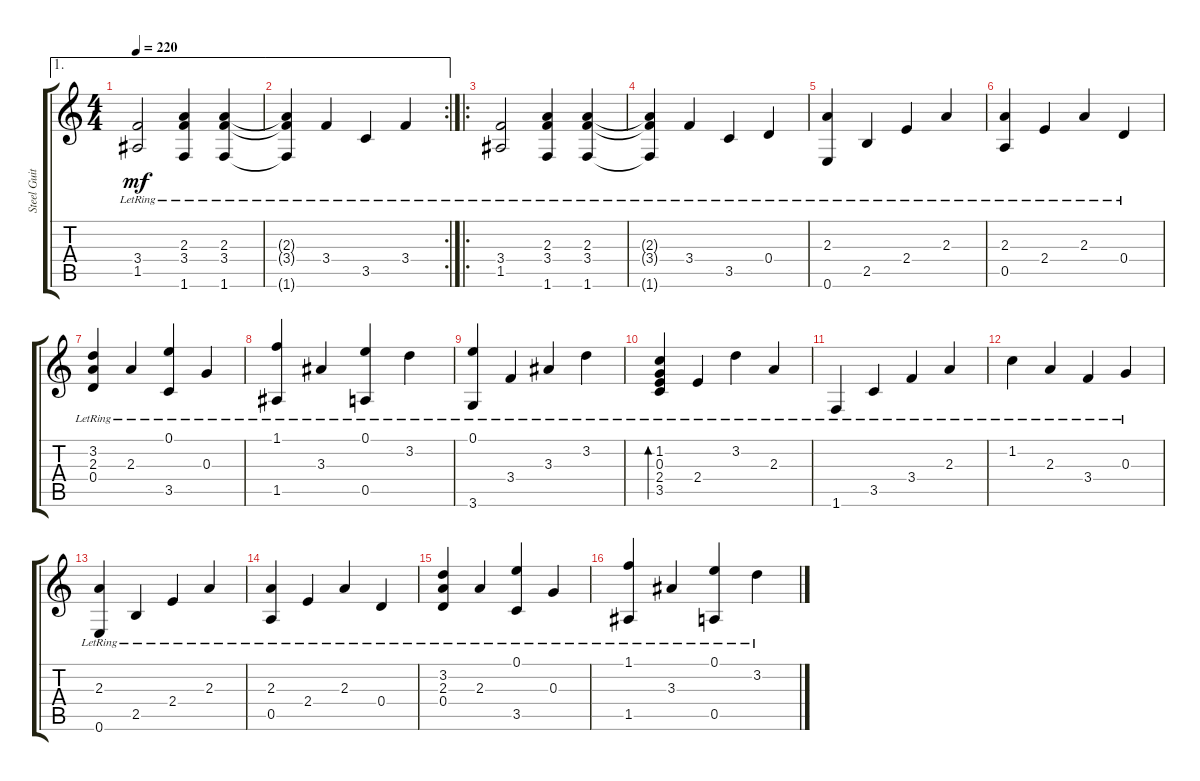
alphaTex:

\track ("Steel Guitar" "Steel Guit") {instrument acousticguitarsteel}
\staff {score tabs}
\tuning (E4 B3 G3 D3 A2 E2) {hide}
\ae 1
\ts (4 4)
\tempo 220
\clef g2
\ks c
(3.4{lr} 1.5{lr}).2{dy mf} (2.3{lr} 3.4{lr} 1.6{lr}).4 (2.3{lr} 3.4{lr} 1.6{lr}).4 |
\ae 1
\rc 2
(2.3{lr t} 3.4{lr t} 1.6{lr t}).4 3.4{lr}.4 3.5{lr}.4 3.4{lr}.4 |
\ro
(3.4{lr} 1.5{lr}).2 (2.3{lr} 3.4{lr} 1.6{lr}).4 (2.3{lr} 3.4{lr} 1.6{lr}).4 |
(2.3{lr t} 3.4{lr t} 1.6{lr t}).4 3.4{lr}.4 3.5{lr}.4 0.4{lr}.4 |
(2.3{lr} 0.6{lr}).4 2.5{lr}.4 2.4{lr}.4 2.3{lr}.4 |
(2.3{lr} 0.5{lr}).4 2.4{lr}.4 2.3{lr}.4 0.4{lr}.4 |
(3.2{lr} 2.3{lr} 0.4{lr}).4 2.3{lr}.4 (0.1{lr} 3.5{lr}).4 0.3{lr}.4 |
(1.1{lr} 1.5{lr}).4 3.3{lr}.4 (0.1{lr} 0.5{lr}).4 3.2{lr}.4 |
(0.1{lr} 3.6{lr}).4 3.4{lr}.4 3.3{lr}.4 3.2{lr}.4 |
(1.2{lr} 0.3{lr} 2.4{lr} 3.5{lr}).4{bd 240} 2.4{lr}.4 3.2{lr}.4 2.3{lr}.4 |
1.6{lr}.4 3.5{lr}.4 3.4{lr}.4 2.3{lr}.4 |
1.2{lr}.4 2.3{lr}.4 3.4{lr}.4 0.3{lr}.4 |
(2.3{lr} 0.6{lr}).4 2.5{lr}.4 2.4{lr}.4 2.3{lr}.4 |
(2.3{lr} 0.5{lr}).4 2.4{lr}.4 2.3{lr}.4 0.4{lr}.4 |
(3.2{lr} 2.3{lr} 0.4{lr}).4 2.3{lr}.4 (0.1{lr} 3.5{lr}).4 0.3{lr}.4 |
(1.1{lr} 1.5{lr}).4 3.3{lr}.4 (0.1{lr} 0.5{lr}).4 3.2{lr}.4
